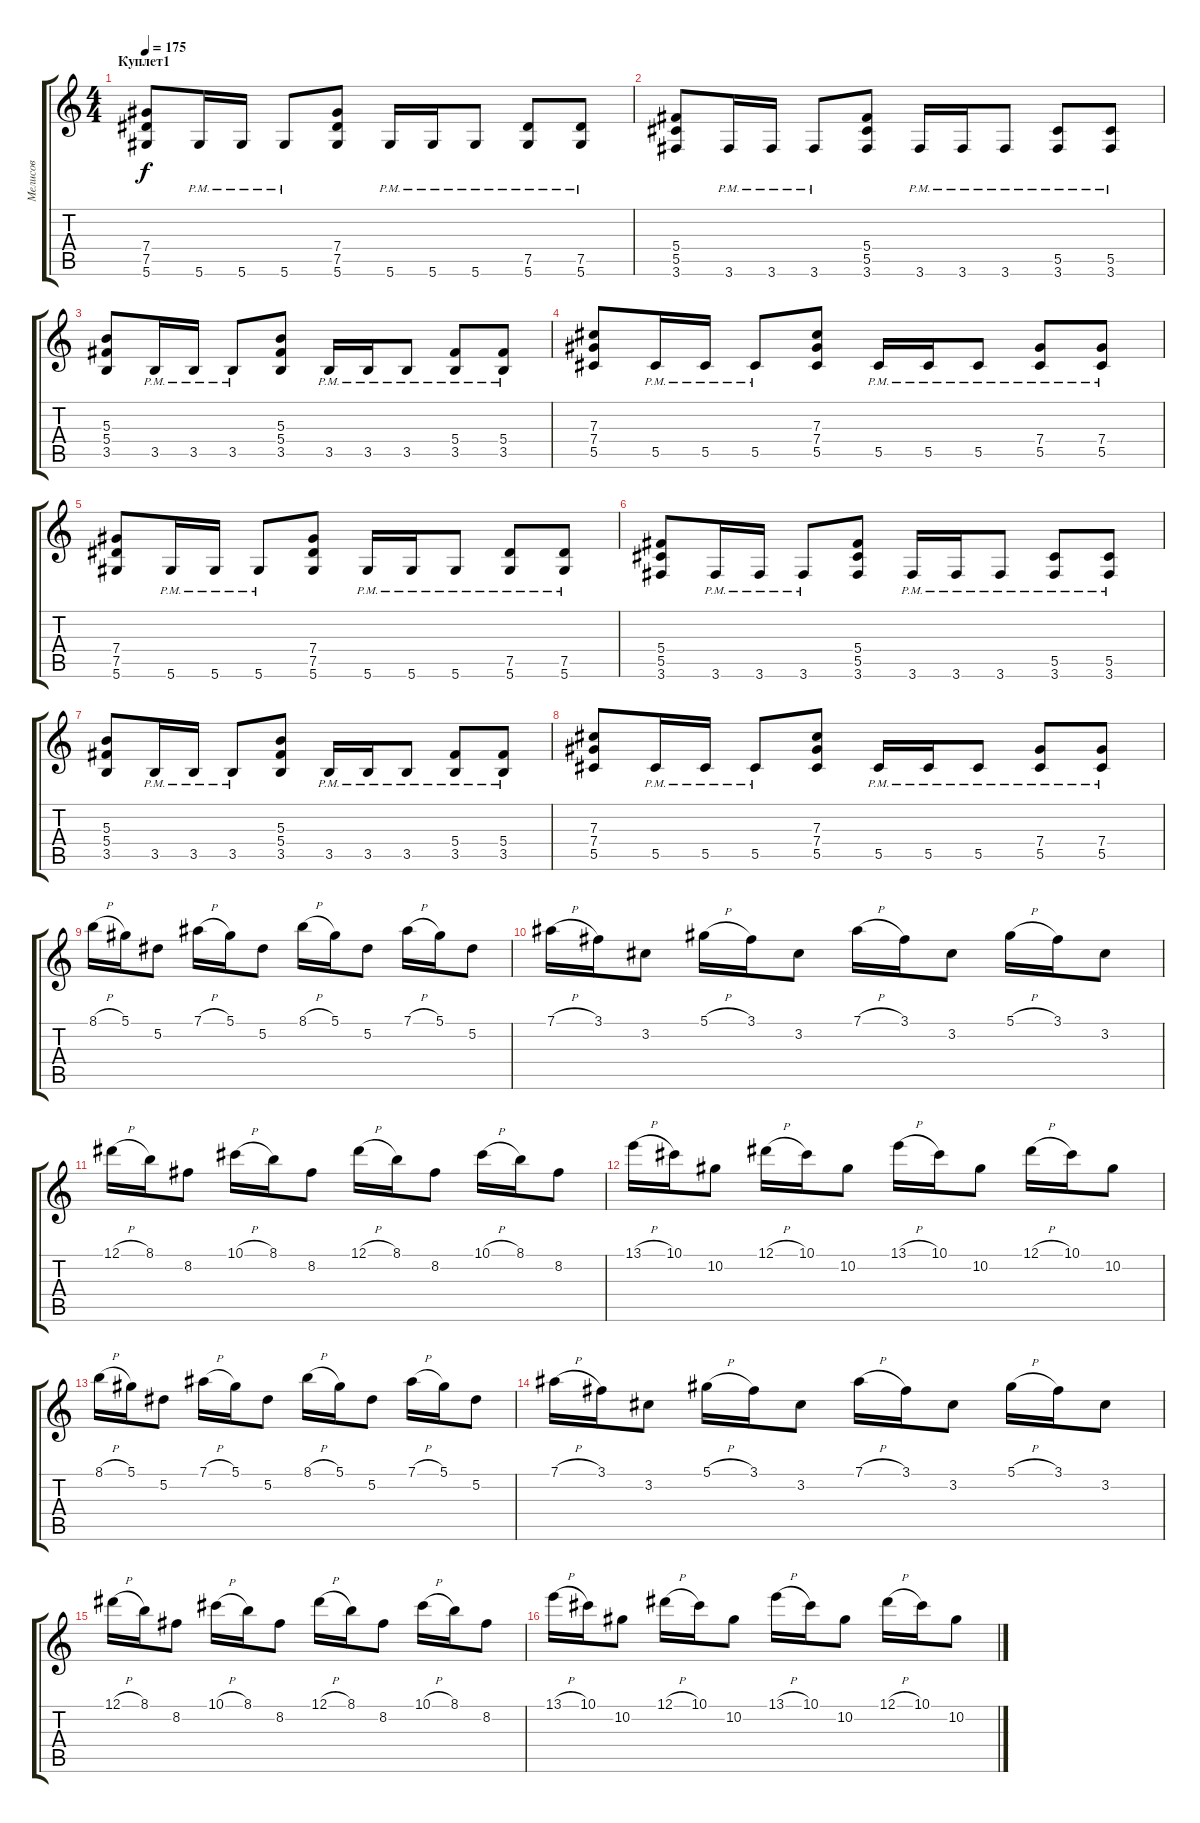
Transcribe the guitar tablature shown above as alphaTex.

\track ("Мелисов" "Мелисов") {instrument distortionguitar}
\staff {score tabs}
\tuning (Eb4 Bb3 Gb3 Db3 Ab2 Eb2) {hide}
\ts (4 4)
\section ("" "Куплет1")
\tempo 175
\clef g2
\ks c
(7.4 7.5 5.6).8{dy f} 5.6{pm}.16 5.6{pm}.16 5.6{pm}.8 (7.4 7.5 5.6).8 5.6{pm}.16 5.6{pm}.16 5.6{pm}.8 (7.5{pm} 5.6{pm}).8 (7.5{pm} 5.6{pm}).8 |
(5.4 5.5 3.6).8 3.6{pm}.16 3.6{pm}.16 3.6{pm}.8 (5.4 5.5 3.6).8 3.6{pm}.16 3.6{pm}.16 3.6{pm}.8 (5.5{pm} 3.6{pm}).8 (5.5{pm} 3.6{pm}).8 |
(5.3 5.4 3.5).8 3.5{pm}.16 3.5{pm}.16 3.5{pm}.8 (5.3 5.4 3.5).8 3.5{pm}.16 3.5{pm}.16 3.5{pm}.8 (5.4{pm} 3.5{pm}).8 (5.4{pm} 3.5{pm}).8 |
(7.3 7.4 5.5).8 5.5{pm}.16 5.5{pm}.16 5.5{pm}.8 (7.3 7.4 5.5).8 5.5{pm}.16 5.5{pm}.16 5.5{pm}.8 (7.4{pm} 5.5{pm}).8 (7.4{pm} 5.5{pm}).8 |
(7.4 7.5 5.6).8 5.6{pm}.16 5.6{pm}.16 5.6{pm}.8 (7.4 7.5 5.6).8 5.6{pm}.16 5.6{pm}.16 5.6{pm}.8 (7.5{pm} 5.6{pm}).8 (7.5{pm} 5.6{pm}).8 |
(5.4 5.5 3.6).8 3.6{pm}.16 3.6{pm}.16 3.6{pm}.8 (5.4 5.5 3.6).8 3.6{pm}.16 3.6{pm}.16 3.6{pm}.8 (5.5{pm} 3.6{pm}).8 (5.5{pm} 3.6{pm}).8 |
(5.3 5.4 3.5).8 3.5{pm}.16 3.5{pm}.16 3.5{pm}.8 (5.3 5.4 3.5).8 3.5{pm}.16 3.5{pm}.16 3.5{pm}.8 (5.4{pm} 3.5{pm}).8 (5.4{pm} 3.5{pm}).8 |
(7.3 7.4 5.5).8 5.5{pm}.16 5.5{pm}.16 5.5{pm}.8 (7.3 7.4 5.5).8 5.5{pm}.16 5.5{pm}.16 5.5{pm}.8 (7.4{pm} 5.5{pm}).8 (7.4{pm} 5.5{pm}).8 |
8.1{h}.16 5.1.16 5.2.8 7.1{h}.16 5.1.16 5.2.8 8.1{h}.16 5.1.16 5.2.8 7.1{h}.16 5.1.16 5.2.8 |
7.1{h}.16 3.1.16 3.2.8 5.1{h}.16 3.1.16 3.2.8 7.1{h}.16 3.1.16 3.2.8 5.1{h}.16 3.1.16 3.2.8 |
12.1{h}.16 8.1.16 8.2.8 10.1{h}.16 8.1.16 8.2.8 12.1{h}.16 8.1.16 8.2.8 10.1{h}.16 8.1.16 8.2.8 |
13.1{h}.16 10.1.16 10.2.8 12.1{h}.16 10.1.16 10.2.8 13.1{h}.16 10.1.16 10.2.8 12.1{h}.16 10.1.16 10.2.8 |
8.1{h}.16 5.1.16 5.2.8 7.1{h}.16 5.1.16 5.2.8 8.1{h}.16 5.1.16 5.2.8 7.1{h}.16 5.1.16 5.2.8 |
7.1{h}.16 3.1.16 3.2.8 5.1{h}.16 3.1.16 3.2.8 7.1{h}.16 3.1.16 3.2.8 5.1{h}.16 3.1.16 3.2.8 |
12.1{h}.16 8.1.16 8.2.8 10.1{h}.16 8.1.16 8.2.8 12.1{h}.16 8.1.16 8.2.8 10.1{h}.16 8.1.16 8.2.8 |
13.1{h}.16 10.1.16 10.2.8 12.1{h}.16 10.1.16 10.2.8 13.1{h}.16 10.1.16 10.2.8 12.1{h}.16 10.1.16 10.2.8
